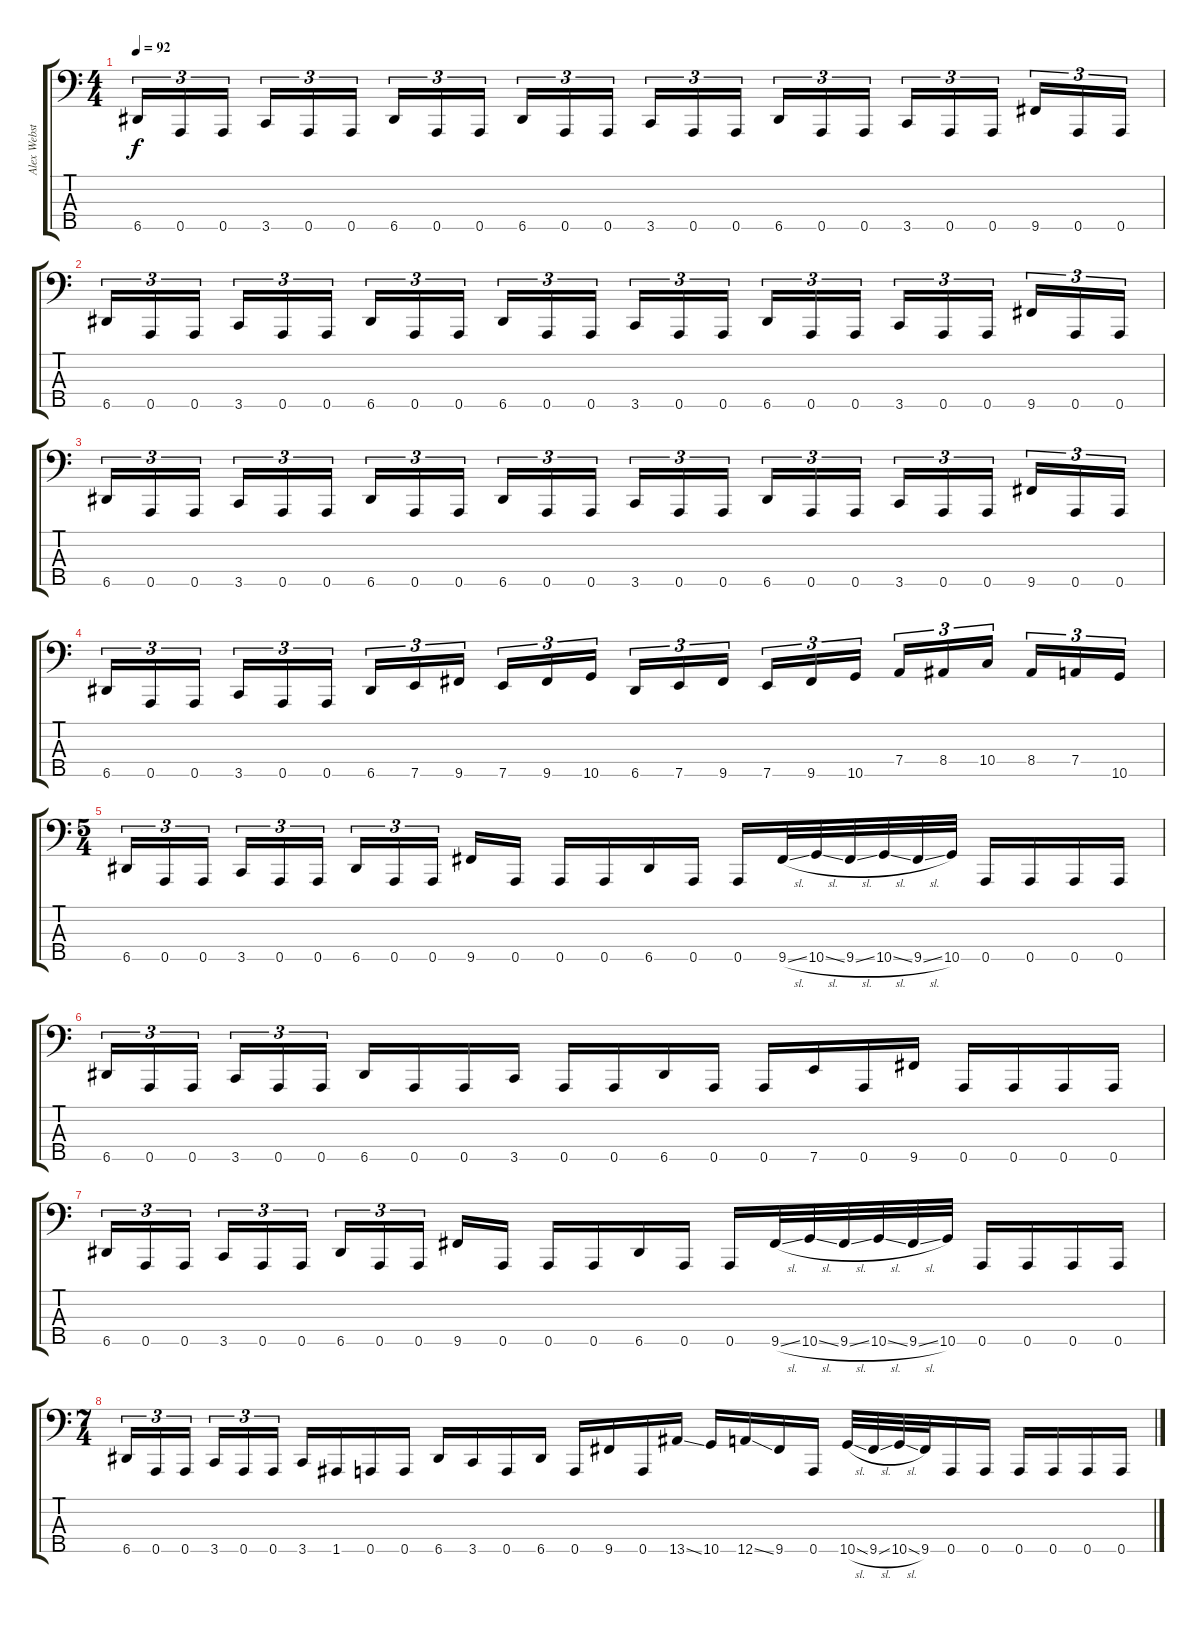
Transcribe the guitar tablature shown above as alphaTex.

\track ("Alex Webster" "Alex Webst") {instrument electricbassfinger}
\staff {score tabs}
\tuning (F2 C2 G1 D1 A0) {hide}
\ts (4 4)
\tempo 92
\clef f4
\ks c
6.5.16{tu (3 2) dy f} 0.5.16{tu (3 2)} 0.5.16{tu (3 2) beam splitsecondary} 3.5.16{tu (3 2)} 0.5.16{tu (3 2)} 0.5.16{tu (3 2)} 6.5.16{tu (3 2)} 0.5.16{tu (3 2)} 0.5.16{tu (3 2) beam splitsecondary} 6.5.16{tu (3 2)} 0.5.16{tu (3 2)} 0.5.16{tu (3 2)} 3.5.16{tu (3 2)} 0.5.16{tu (3 2)} 0.5.16{tu (3 2) beam splitsecondary} 6.5.16{tu (3 2)} 0.5.16{tu (3 2)} 0.5.16{tu (3 2)} 3.5.16{tu (3 2)} 0.5.16{tu (3 2)} 0.5.16{tu (3 2) beam splitsecondary} 9.5.16{tu (3 2)} 0.5.16{tu (3 2)} 0.5.16{tu (3 2)} |
6.5.16{tu (3 2)} 0.5.16{tu (3 2)} 0.5.16{tu (3 2) beam splitsecondary} 3.5.16{tu (3 2)} 0.5.16{tu (3 2)} 0.5.16{tu (3 2)} 6.5.16{tu (3 2)} 0.5.16{tu (3 2)} 0.5.16{tu (3 2) beam splitsecondary} 6.5.16{tu (3 2)} 0.5.16{tu (3 2)} 0.5.16{tu (3 2)} 3.5.16{tu (3 2)} 0.5.16{tu (3 2)} 0.5.16{tu (3 2) beam splitsecondary} 6.5.16{tu (3 2)} 0.5.16{tu (3 2)} 0.5.16{tu (3 2)} 3.5.16{tu (3 2)} 0.5.16{tu (3 2)} 0.5.16{tu (3 2) beam splitsecondary} 9.5.16{tu (3 2)} 0.5.16{tu (3 2)} 0.5.16{tu (3 2)} |
6.5.16{tu (3 2)} 0.5.16{tu (3 2)} 0.5.16{tu (3 2) beam splitsecondary} 3.5.16{tu (3 2)} 0.5.16{tu (3 2)} 0.5.16{tu (3 2)} 6.5.16{tu (3 2)} 0.5.16{tu (3 2)} 0.5.16{tu (3 2) beam splitsecondary} 6.5.16{tu (3 2)} 0.5.16{tu (3 2)} 0.5.16{tu (3 2)} 3.5.16{tu (3 2)} 0.5.16{tu (3 2)} 0.5.16{tu (3 2) beam splitsecondary} 6.5.16{tu (3 2)} 0.5.16{tu (3 2)} 0.5.16{tu (3 2)} 3.5.16{tu (3 2)} 0.5.16{tu (3 2)} 0.5.16{tu (3 2) beam splitsecondary} 9.5.16{tu (3 2)} 0.5.16{tu (3 2)} 0.5.16{tu (3 2)} |
6.5.16{tu (3 2)} 0.5.16{tu (3 2)} 0.5.16{tu (3 2) beam splitsecondary} 3.5.16{tu (3 2)} 0.5.16{tu (3 2)} 0.5.16{tu (3 2)} 6.5.16{tu (3 2)} 7.5.16{tu (3 2)} 9.5.16{tu (3 2) beam splitsecondary} 7.5.16{tu (3 2)} 9.5.16{tu (3 2)} 10.5.16{tu (3 2)} 6.5.16{tu (3 2)} 7.5.16{tu (3 2)} 9.5.16{tu (3 2) beam splitsecondary} 7.5.16{tu (3 2)} 9.5.16{tu (3 2)} 10.5.16{tu (3 2)} 7.4.16{tu (3 2)} 8.4.16{tu (3 2)} 10.4.16{tu (3 2) beam splitsecondary} 8.4.16{tu (3 2)} 7.4.16{tu (3 2)} 10.5.16{tu (3 2)} |
\ts (5 4)
6.5.16{tu (3 2)} 0.5.16{tu (3 2)} 0.5.16{tu (3 2) beam splitsecondary} 3.5.16{tu (3 2)} 0.5.16{tu (3 2)} 0.5.16{tu (3 2)} 6.5.16{tu (3 2)} 0.5.16{tu (3 2)} 0.5.16{tu (3 2) beam splitsecondary} 9.5.16 0.5.16 0.5.16 0.5.16 6.5.16 0.5.16 0.5.16 9.5{sl}.32 10.5{sl}.32 9.5{sl}.32 10.5{sl}.32 9.5{sl}.32 10.5.32 0.5.16 0.5.16 0.5.16 0.5.16 |
6.5.16{tu (3 2)} 0.5.16{tu (3 2)} 0.5.16{tu (3 2) beam splitsecondary} 3.5.16{tu (3 2)} 0.5.16{tu (3 2)} 0.5.16{tu (3 2)} 6.5.16 0.5.16 0.5.16 3.5.16 0.5.16 0.5.16 6.5.16 0.5.16 0.5.16 7.5.16 0.5.16 9.5.16 0.5.16 0.5.16 0.5.16 0.5.16 |
6.5.16{tu (3 2)} 0.5.16{tu (3 2)} 0.5.16{tu (3 2) beam splitsecondary} 3.5.16{tu (3 2)} 0.5.16{tu (3 2)} 0.5.16{tu (3 2)} 6.5.16{tu (3 2)} 0.5.16{tu (3 2)} 0.5.16{tu (3 2) beam splitsecondary} 9.5.16 0.5.16 0.5.16 0.5.16 6.5.16 0.5.16 0.5.16 9.5{sl}.32 10.5{sl}.32 9.5{sl}.32 10.5{sl}.32 9.5{sl}.32 10.5.32 0.5.16 0.5.16 0.5.16 0.5.16 |
\ts (7 4)
6.5.16{tu (3 2)} 0.5.16{tu (3 2)} 0.5.16{tu (3 2) beam splitsecondary} 3.5.16{tu (3 2)} 0.5.16{tu (3 2)} 0.5.16{tu (3 2)} 3.5.16 1.5.16 0.5.16 0.5.16 6.5.16 3.5.16 0.5.16 6.5.16 0.5.16 9.5.16 0.5.16 13.5{ss}.16 10.5.16 12.5{ss}.16 9.5.16 0.5.16 10.5{sl}.32 9.5{sl}.32 10.5{sl}.32 9.5.32 0.5.16 0.5.16 0.5.16 0.5.16 0.5.16 0.5.16
